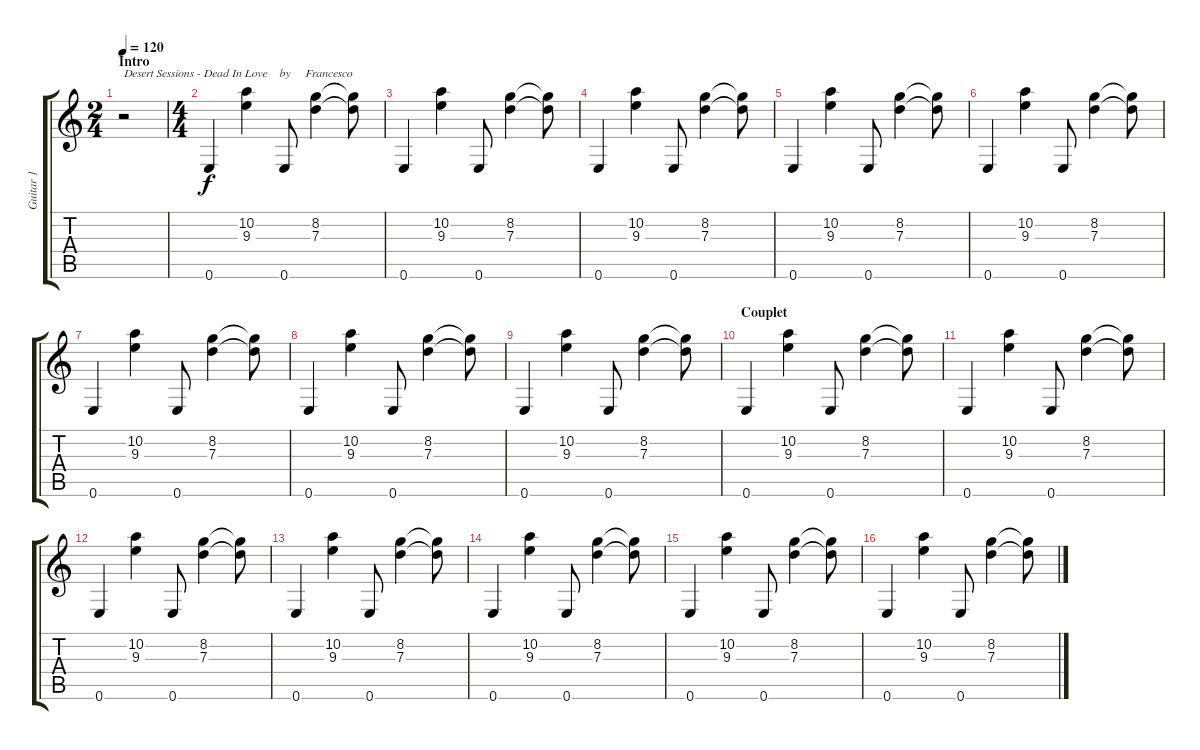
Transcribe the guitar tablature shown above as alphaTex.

\track ("Guitar 1" "Guitar 1") {instrument overdrivenguitar}
\staff {score tabs}
\tuning (E4 B3 G3 D3 A2 E2) {hide}
\ts (2 4)
\section ("" "Intro")
\tempo 120
\clef g2
\ks c
r.2{txt "Desert Sessions - Dead In Love    by     Francesco" dy f instrument overdrivenguitar} |
\ts (4 4)
0.6.4 (10.2 9.3).4 0.6.8 (8.2 7.3).4 (8.2{t} 7.3{t}).8{txt ""} |
0.6.4 (10.2 9.3).4 0.6.8 (8.2 7.3).4 (8.2{t} 7.3{t}).8 |
0.6.4 (10.2 9.3).4 0.6.8 (8.2 7.3).4 (8.2{t} 7.3{t}).8 |
0.6.4 (10.2 9.3).4 0.6.8 (8.2 7.3).4 (8.2{t} 7.3{t}).8 |
0.6.4 (10.2 9.3).4 0.6.8 (8.2 7.3).4 (8.2{t} 7.3{t}).8 |
0.6.4 (10.2 9.3).4 0.6.8 (8.2 7.3).4 (8.2{t} 7.3{t}).8 |
0.6.4 (10.2 9.3).4 0.6.8 (8.2 7.3).4 (8.2{t} 7.3{t}).8 |
0.6.4 (10.2 9.3).4 0.6.8 (8.2 7.3).4 (8.2{t} 7.3{t}).8 |
\section ("" "Couplet")
0.6.4{volume 12} (10.2 9.3).4 0.6.8 (8.2 7.3).4 (8.2{t} 7.3{t}).8 |
0.6.4 (10.2 9.3).4 0.6.8 (8.2 7.3).4 (8.2{t} 7.3{t}).8 |
0.6.4 (10.2 9.3).4 0.6.8 (8.2 7.3).4 (8.2{t} 7.3{t}).8 |
0.6.4 (10.2 9.3).4 0.6.8 (8.2 7.3).4 (8.2{t} 7.3{t}).8 |
0.6.4 (10.2 9.3).4 0.6.8 (8.2 7.3).4 (8.2{t} 7.3{t}).8 |
0.6.4 (10.2 9.3).4 0.6.8 (8.2 7.3).4 (8.2{t} 7.3{t}).8 |
0.6.4 (10.2 9.3).4 0.6.8 (8.2 7.3).4 (8.2{t} 7.3{t}).8
